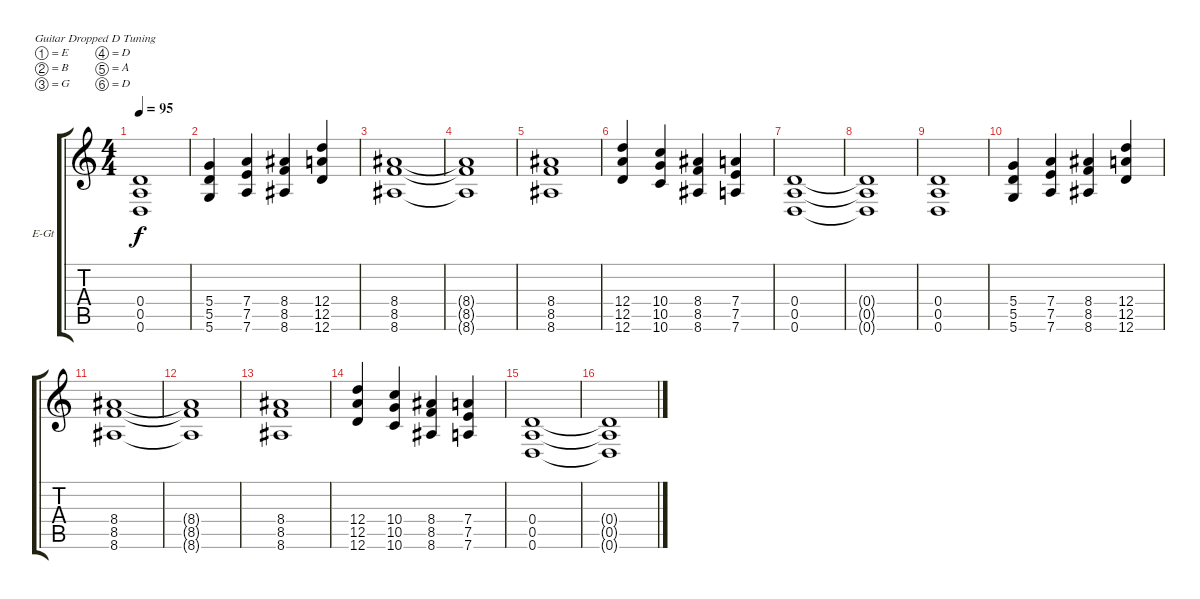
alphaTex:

\bracketExtendMode groupsimilarinstruments
\firstSystemTrackNameOrientation horizontal
\otherSystemsTrackNameOrientation horizontal
\track ("Shawn" "E-Gt") {instrument electricguitarmuted}
\staff {score tabs}
\tuning (E4 B3 G3 D3 A2 D2)
\ts (4 4)
\tempo 95
\clef g2
\ks c
(0.6 0.5 0.4).1{dy f} |
(5.6 5.5 5.4).4 (7.6 7.4 7.5).4 (8.6 8.5 8.4).4 (12.6 12.4 12.5).4 |
(8.6 8.5 8.4).1 |
(8.4{t} 8.5{t} 8.6{t}).1 |
(8.6 8.5 8.4).1 |
(12.6 12.5 12.4).4 (10.4 10.5 10.6).4 (8.6 8.4 8.5).4 (7.6 7.5 7.4).4 |
(0.6 0.5 0.4).1 |
(0.4{t} 0.5{t} 0.6{t}).1 |
(0.6 0.5 0.4).1 |
(5.6 5.5 5.4).4 (7.5 7.6 7.4).4 (8.4 8.5 8.6).4 (12.6 12.5 12.4).4 |
(8.6 8.5 8.4).1 |
(8.4{t} 8.5{t} 8.6{t}).1 |
(8.6 8.5 8.4).1 |
(12.6 12.5 12.4).4 (10.4 10.5 10.6).4 (8.6 8.4 8.5).4 (7.6 7.5 7.4).4 |
(0.6 0.5 0.4).1 |
(0.4{t} 0.5{t} 0.6{t}).1
